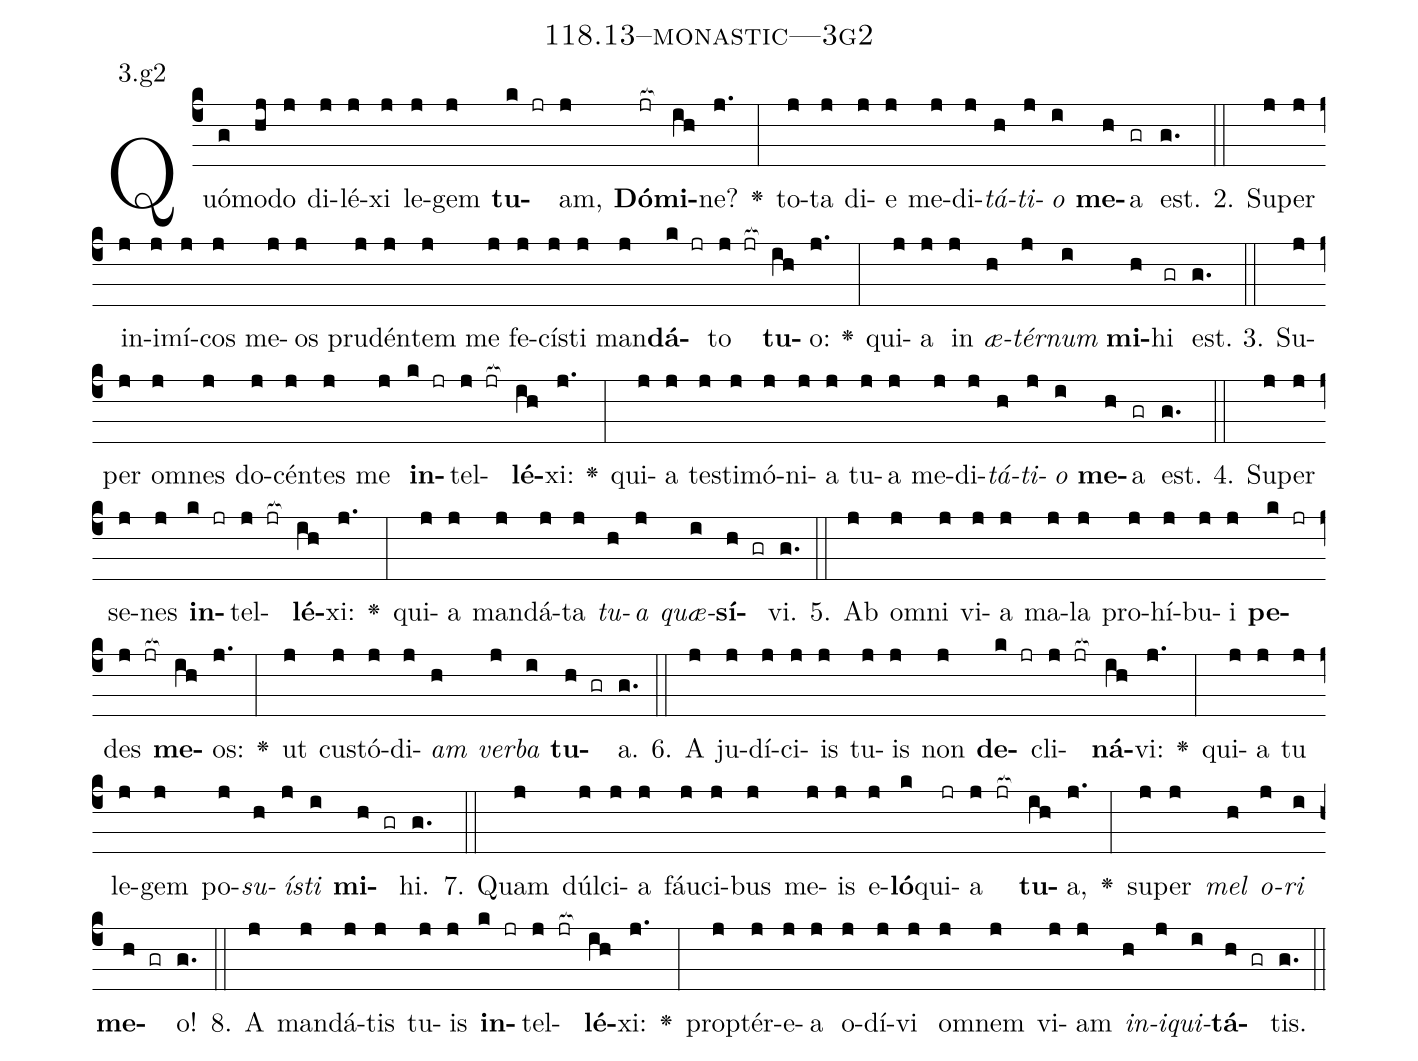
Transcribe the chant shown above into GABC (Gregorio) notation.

name: 118.13--monastic---3g2;
annotation: 3.g2;
%%
(c4)Quó(g)mo(hj)do(j) di(j)lé(j)xi(j) le(j)gem(j) <b>tu</b>(k jr)am,(j) <b>Dó</b>(jr[ocb:1{])<b>mi</b>(ih[ocb:0}])ne?(j.) <v>\greheightstar</v>(:) to(j)ta(j) di(j)e(j) me(j)di(j)<i>tá</i>(h)<i>ti</i>(j)<i>o</i>(i) <b>me</b>(h)a(gr) est.(g.) (::)
2. Su(j)per(j) in(j)i(j)mí(j)cos(j) me(j)os(j) pru(j)dén(j)tem(j) me(j) fe(j)cís(j)ti(j) man(j)<b>dá</b>(k jr)to(j jr[ocb:1{]) <b>tu</b>(ih[ocb:0}])o:(j.) <v>\greheightstar</v>(:) qui(j)a(j) in(j) <i>æ</i>(h)<i>tér</i>(j)<i>num</i>(i) <b>mi</b>(h)hi(gr) est.(g.) (::)
3. Su(j)per(j) om(j)nes(j) do(j)cén(j)tes(j) me(j) <b>in</b>(k jr)tel(j jr[ocb:1{])<b>lé</b>(ih[ocb:0}])xi:(j.) <v>\greheightstar</v>(:) qui(j)a(j) tes(j)ti(j)mó(j)ni(j)a(j) tu(j)a(j) me(j)di(j)<i>tá</i>(h)<i>ti</i>(j)<i>o</i>(i) <b>me</b>(h)a(gr) est.(g.) (::)
4. Su(j)per(j) se(j)nes(j) <b>in</b>(k jr)tel(j jr[ocb:1{])<b>lé</b>(ih[ocb:0}])xi:(j.) <v>\greheightstar</v>(:) qui(j)a(j) man(j)dá(j)ta(j) <i>tu</i>(h)<i>a</i>(j) <i>quæ</i>(i)<b>sí</b>(h gr)vi.(g.) (::)
5. Ab(j) om(j)ni(j) vi(j)a(j) ma(j)la(j) pro(j)hí(j)bu(j)i(j) <b>pe</b>(k jr)des(j jr[ocb:1{]) <b>me</b>(ih[ocb:0}])os:(j.) <v>\greheightstar</v>(:) ut(j) cus(j)tó(j)di(j)<i>am</i>(h) <i>ver</i>(j)<i>ba</i>(i) <b>tu</b>(h gr)a.(g.) (::)
6. A(j) ju(j)dí(j)ci(j)is(j) tu(j)is(j) non(j) <b>de</b>(k jr)cli(j jr[ocb:1{])<b>ná</b>(ih[ocb:0}])vi:(j.) <v>\greheightstar</v>(:) qui(j)a(j) tu(j) le(j)gem(j) po(j)<i>su</i>(h)<i>ís</i>(j)<i>ti</i>(i) <b>mi</b>(h gr)hi.(g.) (::)
7. Quam(j) dúl(j)ci(j)a(j) fáu(j)ci(j)bus(j) me(j)is(j) e(j)<b>ló</b>(k)qui(jr)a(j jr[ocb:1{]) <b>tu</b>(ih[ocb:0}])a,(j.) <v>\greheightstar</v>(:) su(j)per(j) <i>mel</i>(h) <i>o</i>(j)<i>ri</i>(i) <b>me</b>(h gr)o!(g.) (::)
8. A(j) man(j)dá(j)tis(j) tu(j)is(j) <b>in</b>(k jr)tel(j jr[ocb:1{])<b>lé</b>(ih[ocb:0}])xi:(j.) <v>\greheightstar</v>(:) prop(j)tér(j)e(j)a(j) o(j)dí(j)vi(j) om(j)nem(j) vi(j)am(j) <i>in</i>(h)<i>i</i>(j)<i>qui</i>(i)<b>tá</b>(h gr)tis.(g.) (::)
